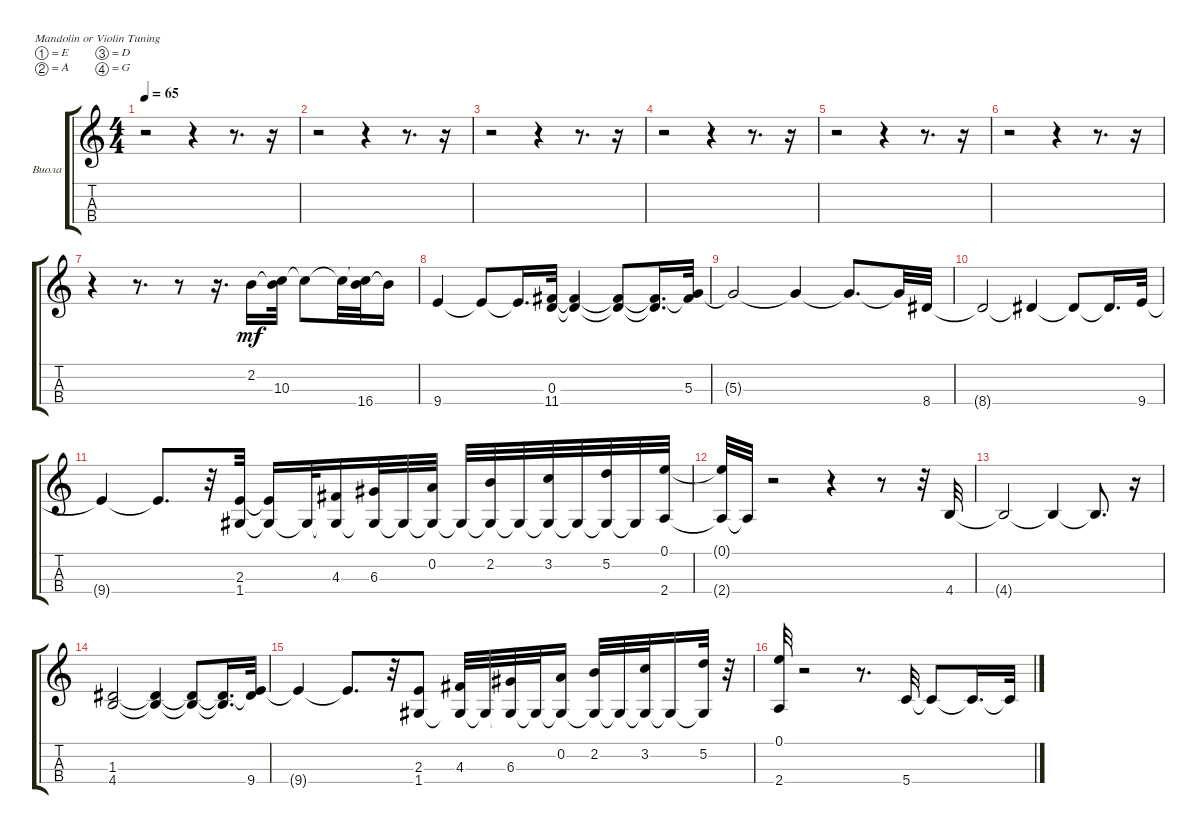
\bracketExtendMode groupsimilarinstruments
\firstSystemTrackNameOrientation horizontal
\otherSystemsTrackNameOrientation horizontal
\track ("Виолончель" "Виола") {instrument violin}
\staff {score tabs}
\tuning (E5 A4 D4 G3)
\ts (4 4)
\tempo 65
\clef g2
\ks c
r.2{dy mf} r.4 r.8{d} r.16 |
r.2 r.4 r.8{d} r.16 |
r.2 r.4 r.8{d} r.16 |
r.2 r.4 r.8{d} r.16 |
r.2 r.4 r.8{d} r.16 |
r.2 r.4 r.8{d} r.16 |
r.4 r.8{d} r.8 r.16{d} 2.2.16 (2.2{t} 10.3).32 10.3{t}.8 10.3{t}.32 (10.3{t} 16.4).32 16.4{t}.16 |
9.4.4 9.4{t}.8 9.4{t}.16{d} (0.3 11.4).32 (0.3{t} 11.4{t}).4 (0.3{t} 11.4{t}).8 (0.3{t} 11.4{t}).16{d} (11.4{t} 5.3).32 |
5.3{t}.2 5.3{t}.4 5.3{t}.8{d} 5.3{t}.32 8.4.32 |
8.4{t}.2 8.4{t}.4 8.4{t}.8 8.4{t}.16{d} 9.4.32 |
9.4{t}.4 9.4{t}.8{d} r.32 (1.4 2.3).32 (1.4{t} 2.3{t}).16 1.4{t}.32 (1.4{t} 4.3).16 (1.4{t} 6.3).32 1.4{t}.32 (1.4{t} 0.2).32 1.4{t}.32 (1.4{t} 2.2).32 1.4{t}.32 (1.4{t} 3.2).32 1.4{t}.32 (1.4{t} 5.2).32 1.4{t}.32 (2.4 0.1).32 |
(2.4{t} 0.1{t}).32 2.4{t}.32 r.2 r.4 r.8 r.32 4.4.32 |
4.4{t}.2 4.4{t}.4 4.4{t}.8{d} r.16 |
(4.4 1.3).2 (4.4{t} 1.3{t}).4 (4.4{t} 1.3{t}).8 (4.4{t} 1.3{t}).16{d} (1.3{t} 9.4).32 |
9.4{t}.4 9.4{t}.8{d} r.32 (1.4 2.3).8 (1.4{t} 4.3).32 1.4{t}.32 (1.4{t} 6.3).32 1.4{t}.32 (1.4{t} 0.2).16 (1.4{t} 2.2).32 1.4{t}.32 (1.4{t} 3.2).32 1.4{t}.16 (1.4{t} 5.2).32 r.32 |
(2.4 0.1).32 r.2 r.8{d} 5.4.32 5.4{t}.8 5.4{t}.16{d} 5.4{t}.32
